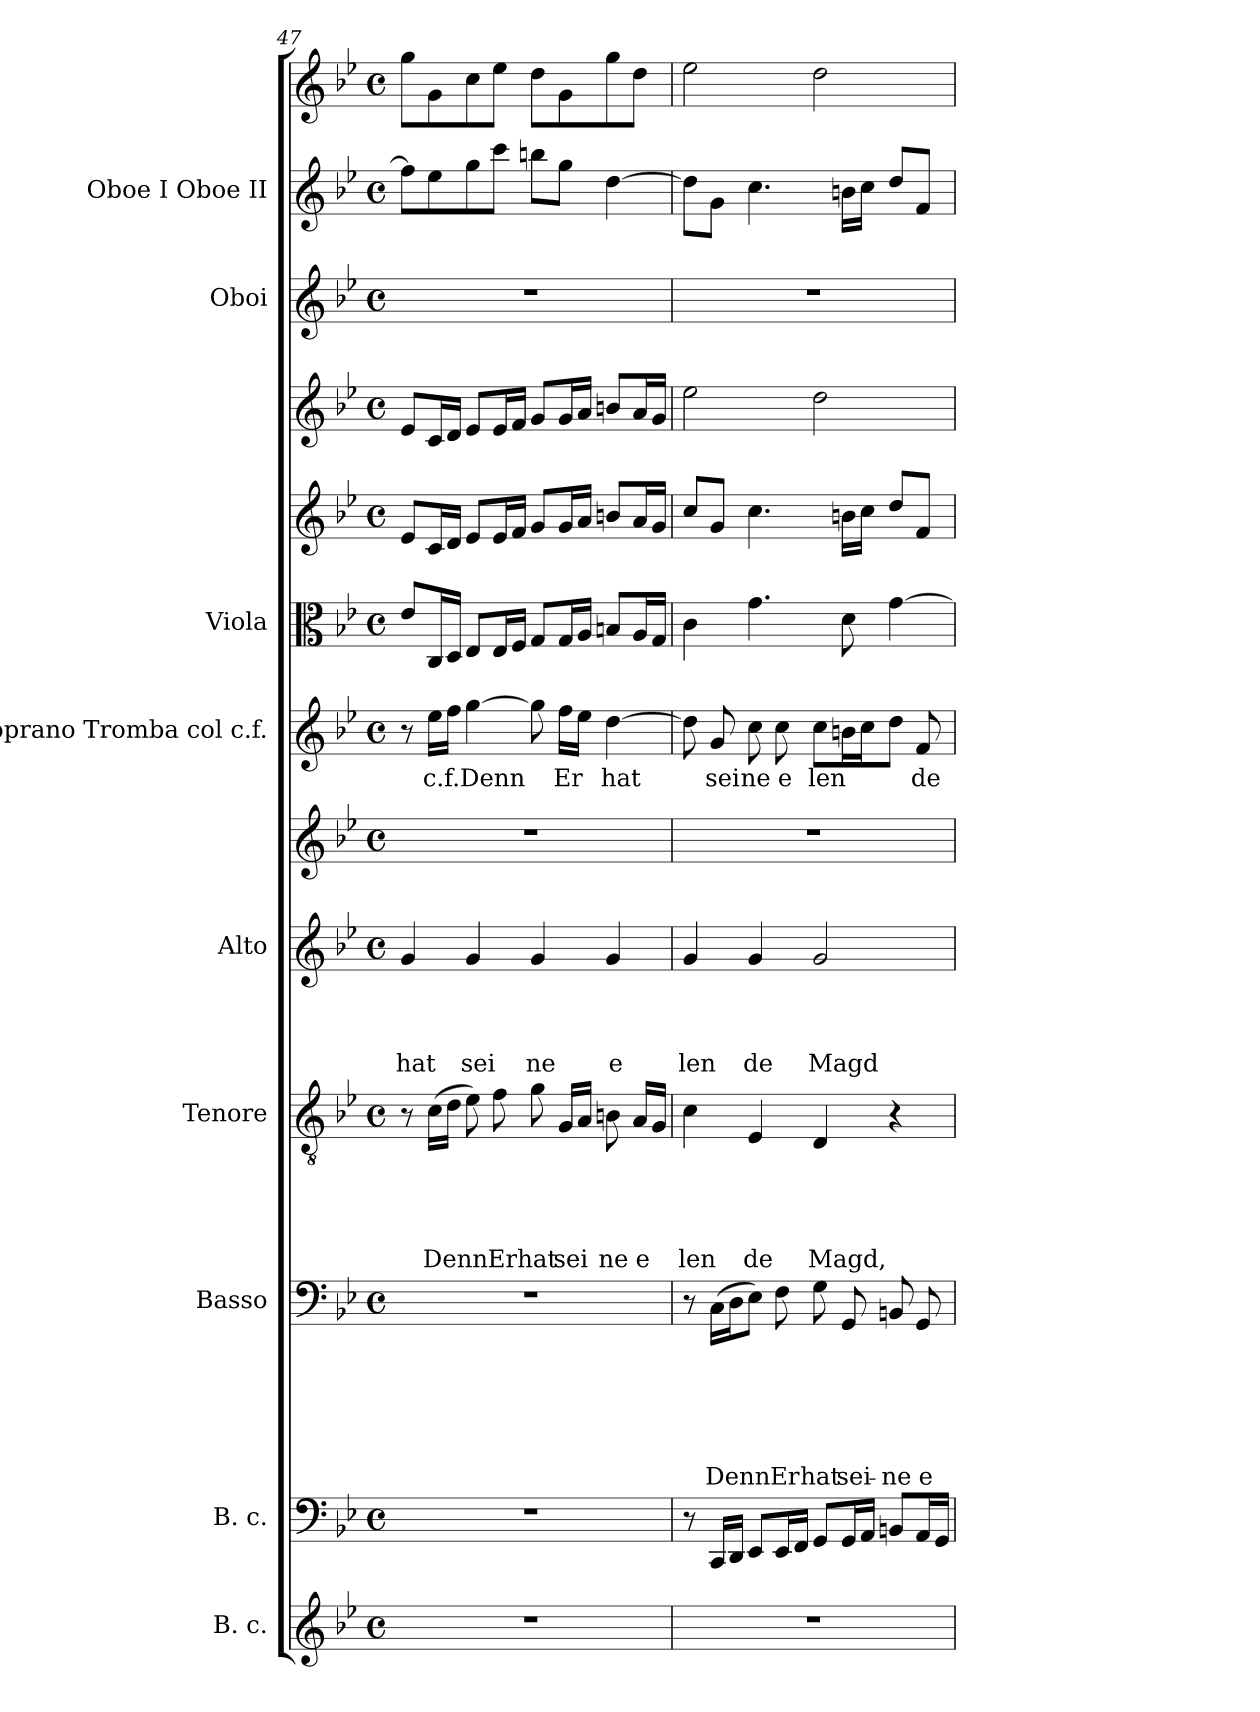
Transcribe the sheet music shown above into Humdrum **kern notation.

**kern	**kern	**kern	**text	**text	**text	**text	**text	**text	**kern	**text	**text	**text	**text	**text	**kern	**text	**text	**text	**text	**kern	**kern	**text	**kern	**kern	**kern	**kern	**kern	**kern
*part12	*part11	*part10	*part10	*part10	*part10	*part10	*part10	*part10	*part9	*part9	*part9	*part9	*part9	*part9	*part8	*part8	*part8	*part8	*part8	*part7	*part6	*part6	*part5	*part4	*part3	*part2	*part1	*part1
*staff13	*staff12	*staff11	*staff11	*staff11	*staff11	*staff11	*staff11	*staff11	*staff10	*staff10	*staff10	*staff10	*staff10	*staff10	*staff9	*staff9	*staff9	*staff9	*staff9	*staff8	*staff7	*staff7	*staff6	*staff5	*staff4	*staff3	*staff2	*staff1
*I"B. c.	*I"B. c.	*I"Basso	*	*	*	*	*	*	*I"Tenore	*	*	*	*	*	*I"Alto	*	*	*	*	*	*I"Soprano Tromba col c.f.	*	*I"Viola	*	*	*I"Oboi	*I"Oboe I Oboe II	*
*	*I'B. c.	*I'Basso	*	*	*	*	*	*	*I'Tenore	*	*	*	*	*	*I'Alto	*	*	*	*	*	*I'Soprano	*	*I'Viola	*	*	*	*I'Ob	*
*clefG2	*clefF4	*clefF4	*	*	*	*	*	*	*clefGv2	*	*	*	*	*	*clefG2	*	*	*	*	*clefG2	*clefG2	*	*clefC3	*clefG2	*clefG2	*clefG2	*clefG2	*clefG2
*k[b-e-]	*k[b-e-]	*k[b-e-]	*	*	*	*	*	*	*k[b-e-]	*	*	*	*	*	*k[b-e-]	*	*	*	*	*k[b-e-]	*k[b-e-]	*	*k[b-e-]	*k[b-e-]	*k[b-e-]	*k[b-e-]	*k[b-e-]	*k[b-e-]
*B-:	*B-:	*B-:	*	*	*	*	*	*	*B-:	*	*	*	*	*	*B-:	*	*	*	*	*B-:	*B-:	*	*B-:	*B-:	*B-:	*B-:	*B-:	*B-:
*M4/4	*M4/4	*M4/4	*	*	*	*	*	*	*M4/4	*	*	*	*	*	*M4/4	*	*	*	*	*M4/4	*M4/4	*	*M4/4	*M4/4	*M4/4	*M4/4	*M4/4	*M4/4
*met(c)	*met(c)	*met(c)	*	*	*	*	*	*	*met(c)	*	*	*	*	*	*met(c)	*	*	*	*	*met(c)	*met(c)	*	*met(c)	*met(c)	*met(c)	*met(c)	*met(c)	*met(c)
=47	=47	=47	=47	=47	=47	=47	=47	=47	=47	=47	=47	=47	=47	=47	=47	=47	=47	=47	=47	=47	=47	=47	=47	=47	=47	=47	=47	=47
!	!	!	!	!	!	!	!	!	!	!	!	!	!	!	!	!	!	!	!LO:LY:b	!	!	!	!	!	!	!	!	!
1r	1r	1r	.	.	.	.	.	.	8r	.	.	.	.	.	4g/	.	.	.	hat	1r	8r	.	8e-/L	8e-/L	8e-/L	1r	8ff\L]	8gg\L
!	!	!	!	!	!	!	!	!	!	!	!	!	!	!LO:LY:b	!	!	!	!	!	!	!	!LO:LY:b:rj	!	!	!	!	!	!
.	.	.	.	.	.	.	.	.	(>16c\LL	.	.	.	.	Denn	.	.	.	.	.	.	16ee-\LL	c.f.Denn	16C/L	16c/L	16c/L	.	8ee-\	8g\
.	.	.	.	.	.	.	.	.	16d\JJ	.	.	.	.	.	.	.	.	.	.	.	16ff\JJ	.	16D/JJ	16d/JJ	16d/JJ	.	.	.
!	!	!	!	!	!	!	!	!	!	!	!	!	!	!	!	!	!	!	!LO:LY:b	!	!	!	!	!	!	!	!	!
.	.	.	.	.	.	.	.	.	8e-\)	.	.	.	.	.	4g/	.	.	.	sei	.	[>4gg\	.	8E-/L	8e-/L	8e-/L	.	8gg\	8cc\
!	!	!	!	!	!	!	!	!	!	!	!	!	!	!LO:LY:b	!	!	!	!	!	!	!	!	!	!	!	!	!	!
.	.	.	.	.	.	.	.	.	8f\	.	.	.	.	Er	.	.	.	.	.	.	.	.	16E-/L	16e-/L	16e-/L	.	8ccc\J	8ee-\J
.	.	.	.	.	.	.	.	.	.	.	.	.	.	.	.	.	.	.	.	.	.	.	16F/JJ	16f/JJ	16f/JJ	.	.	.
!	!	!	!	!	!	!	!	!	!	!	!	!	!	!LO:LY:b	!	!	!	!	!LO:LY:b	!	!	!	!	!	!	!	!	!
.	.	.	.	.	.	.	.	.	8g\	.	.	.	.	hat	4g/	.	.	.	ne	.	8gg\]	.	8G/L	8g/L	8g/L	.	8bbn\L	8dd\L
!	!	!	!	!	!	!	!	!	!	!	!	!	!	!LO:LY:b	!	!	!	!	!	!	!	!LO:LY:b	!	!	!	!	!	!
.	.	.	.	.	.	.	.	.	16G/LL	.	.	.	.	sei	.	.	.	.	.	.	16ff\LL	Er	16G/L	16g/L	16g/L	.	8gg\J	8g\
.	.	.	.	.	.	.	.	.	16A/JJ	.	.	.	.	.	.	.	.	.	.	.	16ee-\JJ	.	16A/JJ	16a/JJ	16a/JJ	.	.	.
!	!	!	!	!	!	!	!	!	!	!	!	!	!	!LO:LY:b	!	!	!	!	!LO:LY:b	!	!	!LO:LY:b	!	!	!	!	!	!
.	.	.	.	.	.	.	.	.	8Bn\	.	.	.	.	ne	4g/	.	.	.	e	.	[>4dd\	hat	8Bn/L	8bn/L	8bn/L	.	[>4dd\	8gg\
!	!	!	!	!	!	!	!	!	!	!	!	!	!	!LO:LY:b	!	!	!	!	!	!	!	!	!	!	!	!	!	!
.	.	.	.	.	.	.	.	.	16A/LL	.	.	.	.	e	.	.	.	.	.	.	.	.	16A/L	16a/L	16a/L	.	.	8dd\J
.	.	.	.	.	.	.	.	.	16G/JJ	.	.	.	.	.	.	.	.	.	.	.	.	.	16G/JJ	16g/JJ	16g/JJ	.	.	.
=48	=48	=48	=48	=48	=48	=48	=48	=48	=48	=48	=48	=48	=48	=48	=48	=48	=48	=48	=48	=48	=48	=48	=48	=48	=48	=48	=48	=48
!	!	!	!	!	!	!	!	!	!	!	!	!	!	!LO:LY:b	!	!	!	!	!LO:LY:b	!	!	!	!	!	!	!	!	!
1r	8r	8r	.	.	.	.	.	.	4c\	.	.	.	.	len	4g/	.	.	.	len	1r	8dd\]	.	4c\	8cc/L	2ee-\	1r	8dd\L]	2ee-\
!	!	!	!	!	!	!	!	!LO:LY:b	!	!	!	!	!	!	!	!	!	!	!	!	!	!LO:LY:b	!	!	!	!	!	!
.	16CC/LL	(>16C\LL	.	.	.	.	.	Denn	.	.	.	.	.	.	.	.	.	.	.	.	8g/	sei	.	8g/J	.	.	8g\J	.
.	16DD/JJ	16D\J	.	.	.	.	.	.	.	.	.	.	.	.	.	.	.	.	.	.	.	.	.	.	.	.	.	.
!	!	!	!	!	!	!	!	!	!	!	!	!	!	!LO:LY:b	!	!	!	!	!LO:LY:b	!	!	!LO:LY:b	!	!	!	!	!	!
.	8EE-</L	8E-\J)	.	.	.	.	.	.	4E-/	.	.	.	.	de	4g/	.	.	.	de	.	8cc\	ne	4.g\	4.cc\	.	.	4.cc\	.
!	!	!	!	!	!	!	!	!LO:LY:b	!	!	!	!	!	!	!	!	!	!	!	!	!	!LO:LY:b	!	!	!	!	!	!
.	16EE-/L	8F\	.	.	.	.	.	Er	.	.	.	.	.	.	.	.	.	.	.	.	8cc\	e	.	.	.	.	.	.
.	16FF/JJ	.	.	.	.	.	.	.	.	.	.	.	.	.	.	.	.	.	.	.	.	.	.	.	.	.	.	.
!	!	!	!	!	!	!	!	!LO:LY:b	!	!	!	!	!	!LO:LY:b	!	!	!	!	!LO:LY:b	!	!	!LO:LY:b	!	!	!	!	!	!
.	8GG</L	8G\	.	.	.	.	.	hat	4D/	.	.	.	.	Magd,	2g/	.	.	.	Magd	.	8cc\L	len	.	.	2dd\	.	.	2dd\
!	!	!	!	!	!	!	!	!LO:LY:b	!	!	!	!	!	!	!	!	!	!	!	!	!	!	!	!	!	!	!	!
.	16GG/L	8GG/	.	.	.	.	.	sei-	.	.	.	.	.	.	.	.	.	.	.	.	16bn\L	.	8d\	16bn\LL	.	.	16bn\LL	.
.	16AA/JJ	.	.	.	.	.	.	.	.	.	.	.	.	.	.	.	.	.	.	.	16cc\J	.	.	16cc\JJ	.	.	16cc\JJ	.
!	!	!	!	!	!	!	!	!LO:LY:b	!	!	!	!	!	!	!	!	!	!	!	!	!	!	!	!	!	!	!	!
.	8BBn</L	8BBn/	.	.	.	.	.	-ne	4r	.	.	.	.	.	.	.	.	.	.	.	8dd\J	.	[>4g\	8dd/L	.	.	8dd/L	.
!	!	!	!	!	!	!	!	!LO:LY:b	!	!	!	!	!	!	!	!	!	!	!	!	!	!LO:LY:b	!	!	!	!	!	!
.	16AA/L	8GG/	.	.	.	.	.	e-	.	.	.	.	.	.	.	.	.	.	.	.	8f/	de	.	8f/J	.	.	8f/J	.
.	16GG/JJ	.	.	.	.	.	.	.	.	.	.	.	.	.	.	.	.	.	.	.	.	.	.	.	.	.	.	.
=	=	=	=	=	=	=	=	=	=	=	=	=	=	=	=	=	=	=	=	=	=	=	=	=	=	=	=	=
*-	*-	*-	*-	*-	*-	*-	*-	*-	*-	*-	*-	*-	*-	*-	*-	*-	*-	*-	*-	*-	*-	*-	*-	*-	*-	*-	*-	*-
